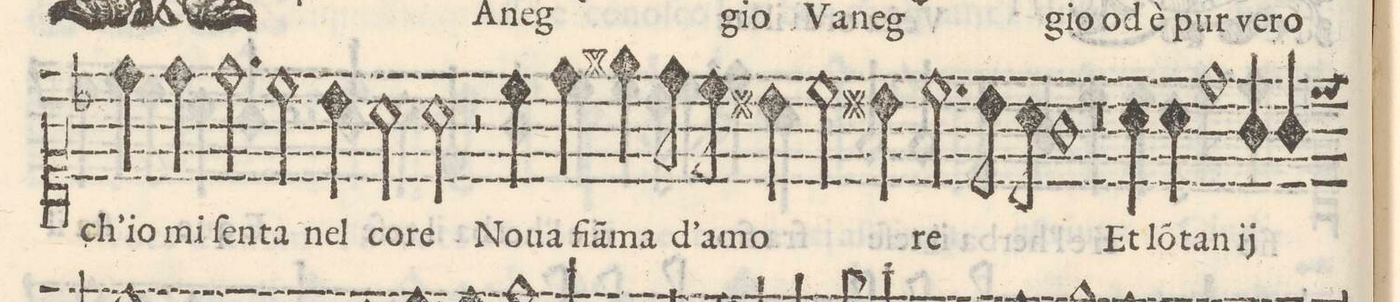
**kern	**text
*I"QVINTO	*
*clefC1	*
*k[b-]	*
*met(C)	*
*M2/1	*
4dd\	ch'io
4dd\	mi
2.dd\	ſen-
2cc\	-ta
=5-	=5-
4b-\	nel
2a\	co-
2a\	-re
2r	.
=6-	=6-
4cc\	No-
4dd\	-ua
4een\	fiã-
8dd\	-ma
8cc\	d'a-
4bn\	-mo-
2cc\	.
4bn\	.
=7-	=7-
2.cc\	-re
8b-y\	.
8a\	.
1g	.
=8-	=8-
0r	.
=9-	=9-
4a\	Et
4a\	lo-
1dd	-tan
*	*ij
4g/	Et
4g/	lo-
*custos:cc	*
=10-	=10-
*-	*-
